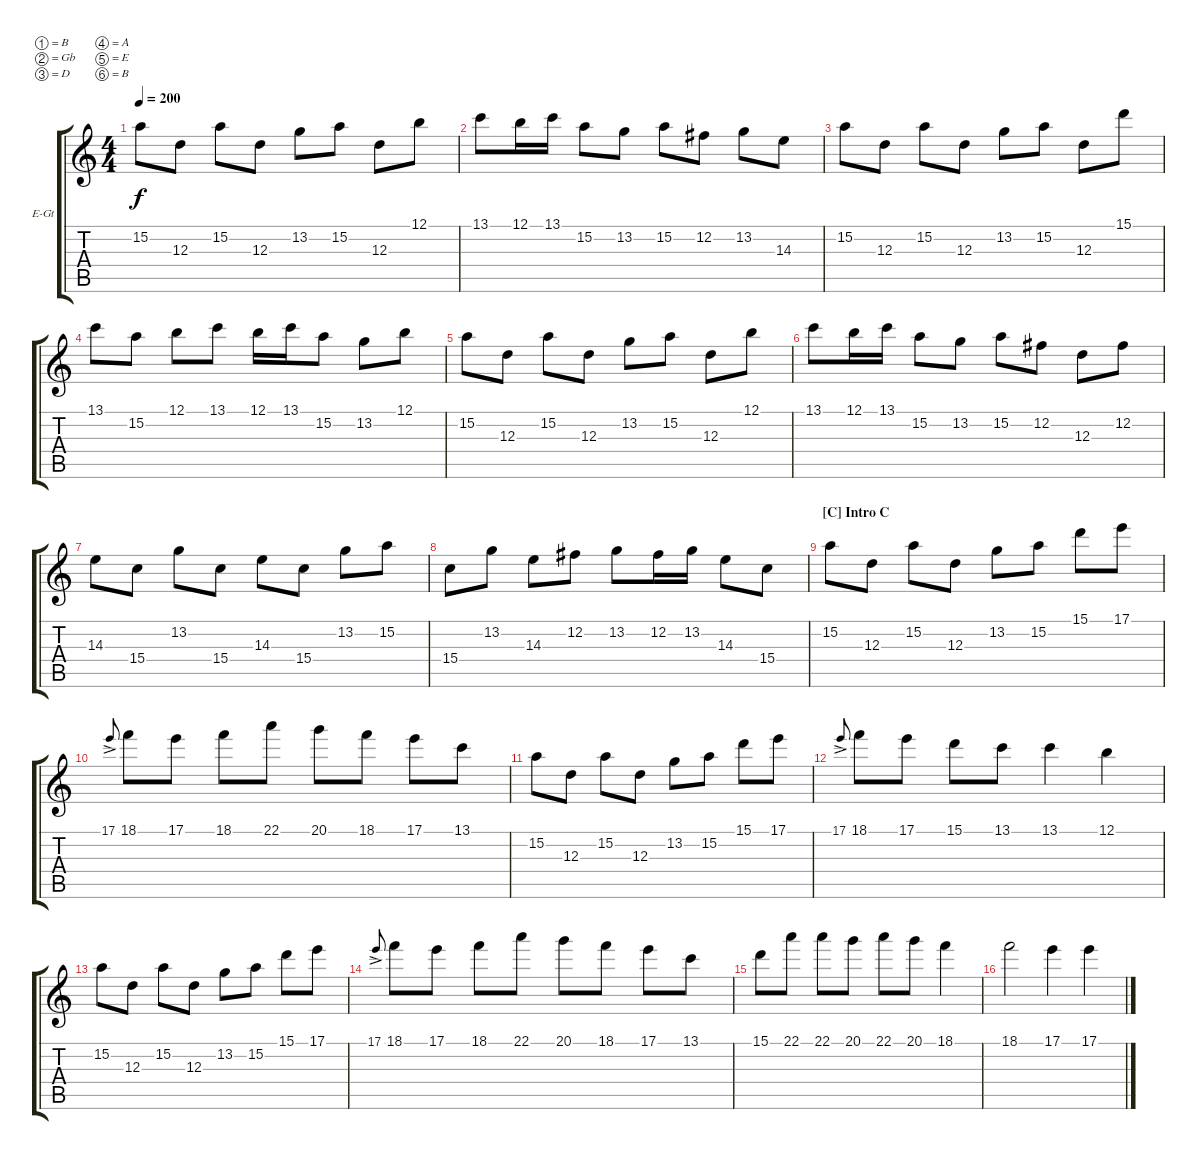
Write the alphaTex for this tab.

\defaultSystemsLayout 4
\bracketExtendMode groupsimilarinstruments
\firstSystemTrackNameOrientation horizontal
\otherSystemsTrackNameOrientation horizontal
\track ("Flute 1" "E-Gt") {instrument panflute}
\staff {score tabs}
\tuning (B3 Gb3 D3 A2 E2 B1)
\displaytranspose 12
\ts (4 4)
\tempo 200
\clef g2
\scale
0.333333
\ks c
15.2.8{dy f} 12.3.8 15.2.8 12.3.8 13.2.8 15.2.8 12.3.8 12.1.8 |
\scale
0.333333 13.1.8 12.1.16 13.1.16 15.2.8 13.2.8 15.2.8 12.2.8 13.2.8 14.3.8 |
\scale
0.333333 15.2.8 12.3.8 15.2.8 12.3.8 13.2.8 15.2.8 12.3.8 15.1.8 |
\scale
0.333333 13.1.8 15.2.8 12.1.8 13.1.8 12.1.16 13.1.16 15.2.8 13.2.8 12.1.8 |
\scale
0.333333 15.2.8 12.3.8 15.2.8 12.3.8 13.2.8 15.2.8 12.3.8 12.1.8 |
\scale
0.333333 13.1.8 12.1.16 13.1.16 15.2.8 13.2.8 15.2.8 12.2.8 12.3.8 12.2.8 |
\scale
0.333333 14.3.8 15.4.8 13.2.8 15.4.8 14.3.8 15.4.8 13.2.8 15.2.8 |
\scale
0.333333 15.4.8 13.2.8 14.3.8 12.2.8 13.2.8 12.2.16 13.2.16 14.3.8 15.4.8 |
\section ("C" "Intro C")
\scale
0.333333 15.2.8 12.3.8 15.2.8 12.3.8 13.2.8 15.2.8 15.1.8 17.1.8 |
\scale
0.333333 17.1{ac}.8{gr onbeat} 18.1.8 17.1.8 18.1.8 22.1.8 20.1.8 18.1.8 17.1.8 13.1.8 |
\scale
0.333333 15.2.8 12.3.8 15.2.8 12.3.8 13.2.8 15.2.8 15.1.8 17.1.8 |
\scale
0.333333 17.1{ac}.8{gr onbeat} 18.1.8 17.1.8 15.1.8 13.1.8 13.1.4 12.1.4 |
\scale
0.333333 15.2.8 12.3.8 15.2.8 12.3.8 13.2.8 15.2.8 15.1.8 17.1.8 |
\scale
0.333333 17.1{ac}.8{gr onbeat} 18.1.8 17.1.8 18.1.8 22.1.8 20.1.8 18.1.8 17.1.8 13.1.8 |
\scale
0.333333 15.1.8 22.1.8 22.1.8 20.1.8 22.1.8 20.1.8 18.1.4 |
\scale
0.333333 18.1.2 17.1.4 17.1.4
